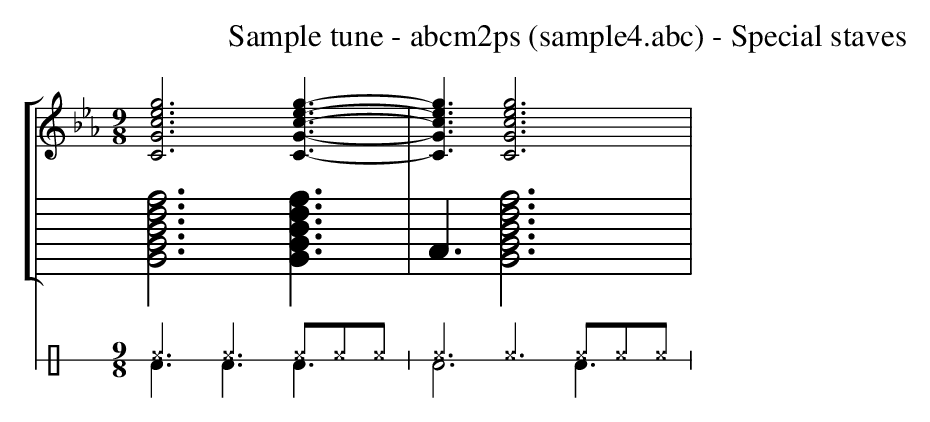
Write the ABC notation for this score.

X:1
T:Sample tune - abcm2ps (sample4.abc) - Special staves
L:1/8
M:9/8
K:Cm
%%staves [1 2] | (3 4)
V:1 stem=up
[CGceg]6[C-,G-,ceg]3-|[CGceg]3[CGceg]6|
V:2 clef=none stafflines=6 staffscale=1.6
[K:none][M:none]i[jGlBldkfja]6i[jGlBldkfja]3|iA3i[jGlBldkfja]6|
V:3 clef=perc stafflines=1
[K:none]^c3^c3^c^c^c|^c3^c3^c^c^c|
V:4 clef=perc stafflines=1
[K:none]A3A3A3|A6A3|
